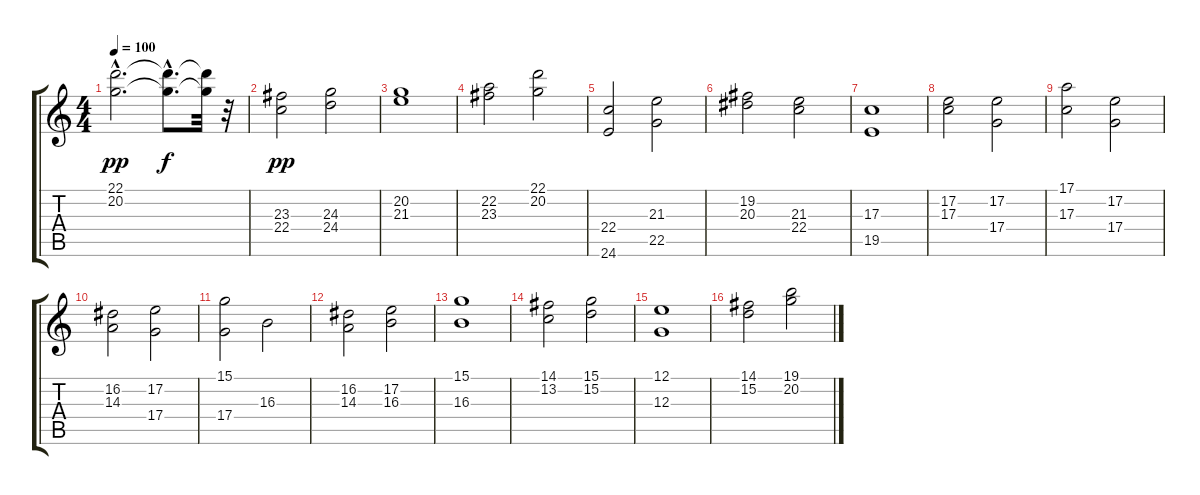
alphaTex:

\track "" {instrument orchestrahit}
\staff {score tabs}
\tuning (E4 B3 G3 D3 A2 E2) {hide}
\ts (4 4)
\tempo 100
\clef g2
\ks c
(22.1{hac} 20.2{hac}).2{d dy pp} (22.1{hac t} 20.2{hac t}).8{d dy f} (22.1{t} 20.2{t}).32 r.32 |
(23.3 22.4).2{dy pp} (24.3 24.4).2 |
(20.2 21.3).1 |
(22.2 23.3).2 (22.1 20.2).2 |
(22.4 24.6).2 (21.3 22.5).2 |
(19.2 20.3).2 (21.3 22.4).2 |
(17.3 19.5).1 |
(17.2 17.3).2 (17.2 17.4).2 |
(17.1 17.3).2 (17.2 17.4).2 |
(16.2 14.3).2 (17.2 17.4).2 |
(15.1 17.4).2 16.3.2 |
(16.2 14.3).2 (17.2 16.3).2 |
(15.1 16.3).1 |
(14.1 13.2).2 (15.1 15.2).2 |
(12.1 12.3).1 |
(14.1 15.2).2 (19.1 20.2).2
